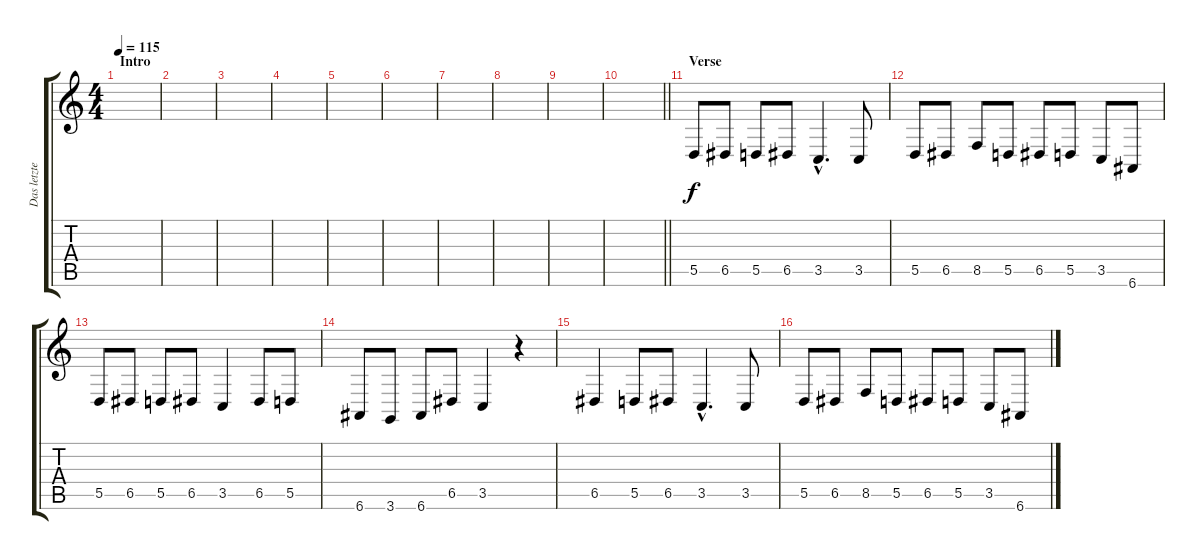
\track ("Das letzte Einhorn" "Das letzte") {instrument choiraahs}
\staff {score tabs}
\tuning (E4 B3 G3 D3 A2 E2) {hide}
\ts (4 4)
\section ("" "Intro")
\tempo 115
\clef g2
\ks c
|
|
|
|
|
|
|
|
|
\barLineRight lightlight
|
\section ("" "Verse")
5.5.8 6.5.8 5.5.8 6.5.8 3.5{hac}.4{d} 3.5.8 |
5.5.8 6.5.8 8.5.8 5.5.8 6.5.8 5.5.8 3.5.8 6.6.8 |
5.5.8 6.5.8 5.5.8 6.5.8 3.5.4 6.5.8 5.5.8 |
6.6.8 3.6.8 6.6.8 6.5.8 3.5.4 r.4 |
6.5.4 5.5.8 6.5.8 3.5{hac}.4{d} 3.5.8 |
5.5.8 6.5.8 8.5.8 5.5.8 6.5.8 5.5.8 3.5.8 6.6.8
